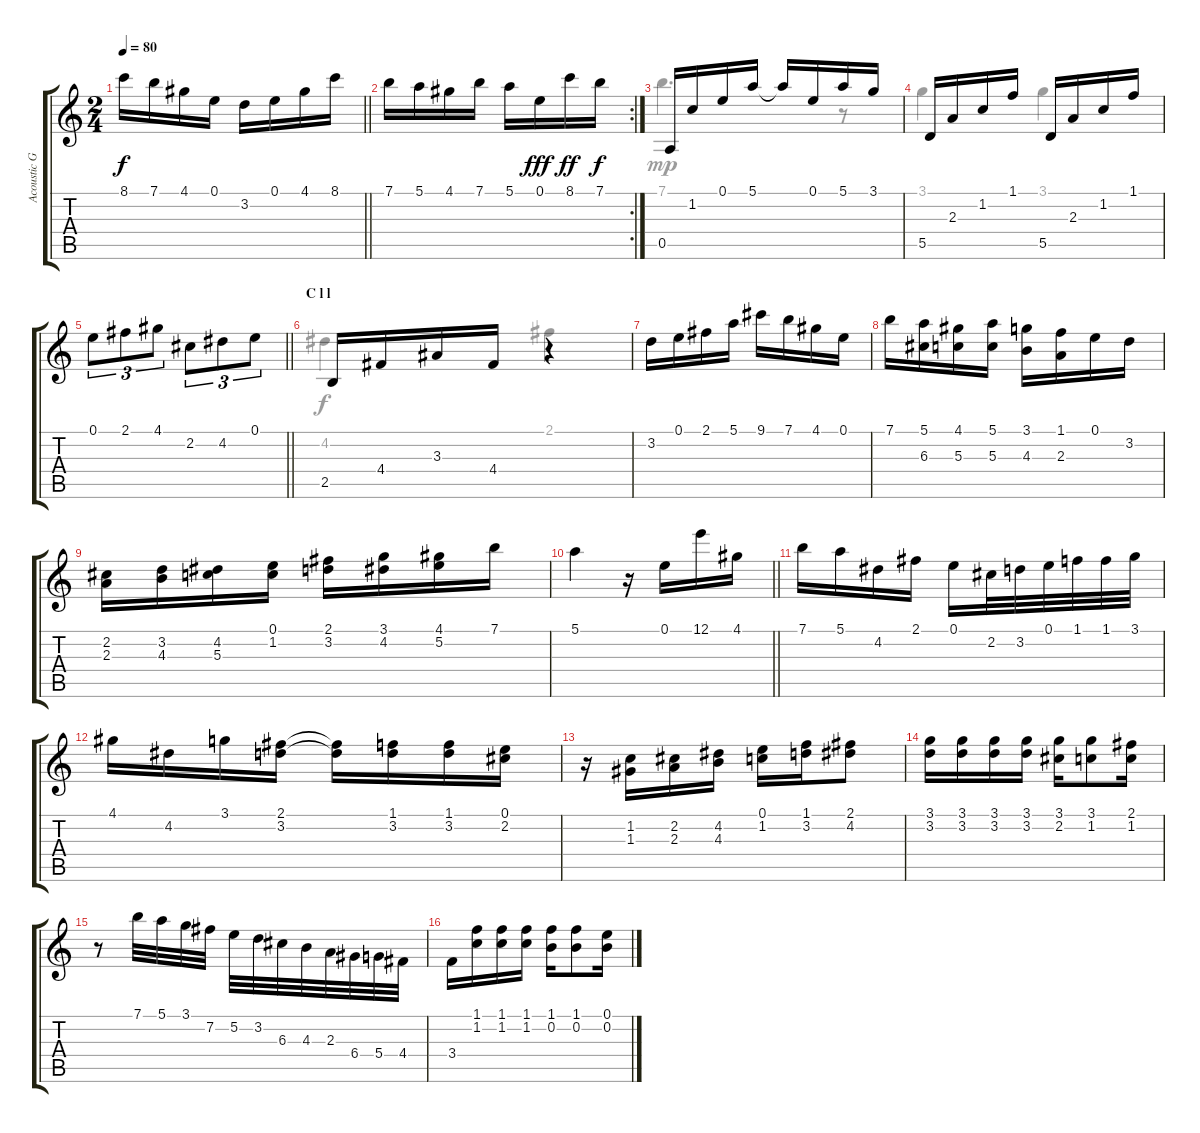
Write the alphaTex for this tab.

\track ("Acoustic Guitar" "Acoustic G") {instrument acousticguitarnylon}
\staff {score tabs}
\tuning (E4 B3 G3 D3 A2 E2) {hide}
\voice
\ts (2 4)
\tempo 80
\clef g2
\barLineRight lightlight
\ks c
8.1.16{dy f} 7.1.16 4.1.16 0.1.16 3.2.16 0.1.16 4.1.16 8.1.16 |
\rc 2
7.1.16 5.1.16 4.1.16 7.1.16 5.1.16 0.1.16{dy fff} 8.1.16{dy ff} 7.1.16{dy f} |
0.5.16 1.2.16 0.1.16 5.1.16 5.1{t}.16 0.1.16 5.1.16 3.1.16 |
5.5.16 2.3.16 1.2.16 1.1.16 5.5.16 2.3.16 1.2.16 1.1.16 |
\barLineRight lightlight
0.1.8{tu (3 2)} 2.1.8{tu (3 2)} 4.1.8{tu (3 2)} 2.2.8{tu (3 2)} 4.2.8{tu (3 2)} 0.1.8{tu (3 2)} |
\section ("" "C l l")
2.5.16 4.4.16 3.3.16 4.4.16 r.4 |
3.2.16 0.1.16 2.1.16 5.1.16 9.1.16 7.1.16 4.1.16 0.1.16 |
7.1.16 (5.1 6.3).16 (4.1 5.3).16 (5.1 5.3).16 (3.1 4.3).16 (1.1 2.3).16 0.1.16 3.2.16 |
(2.2 2.3).16 (3.2 4.3).16 (4.2 5.3).16 (0.1 1.2).16 (2.1 3.2).16 (3.1 4.2).16 (4.1 5.2).16 7.1.16 |
\barLineRight lightlight
5.1.4 r.16 0.1.16 12.1.16 4.1.16 |
7.1.16 5.1.16 4.2.16 2.1.16 0.1.16 2.2.32 3.2.32 0.1.32 1.1.32 1.1.32 3.1.32 |
4.1.16 4.2.16 3.1.16 (2.1 3.2).16 (2.1{t} 3.2{t}).16 (1.1 3.2).16 (1.1 3.2).16 (0.1 2.2).16 |
r.16 (1.2 1.3).16 (2.2 2.3).16 (4.2 4.3).16 (0.1 1.2).16 (1.1 3.2).16 (2.1 4.2).8 |
(3.1 3.2).16 (3.1 3.2).16 (3.1 3.2).16 (3.1 3.2).16 (3.1 2.2).16 (3.1 1.2).8 (2.1 1.2).16 |
r.8 7.1.32 5.1.32 3.1.32 7.2.32 5.2.32 3.2.32 6.3.32 4.3.32 2.3.32 6.4.32 5.4.32 4.4.32 |
3.4.16 (1.1 1.2).16 (1.1 1.2).16 (1.1 1.2).16 (1.1 0.2).16 (1.1 0.2).8 (0.1 0.2).16
\voice
\clef g2
\ottava regular
\simile none
\barLineRight lightlight
\ks c
|
|
7.1.4{d dy mp} r.8 |
3.1.4 3.1.4 |
\barLineRight lightlight
|
4.2.4{dy f} 2.1.4 |
|
|
|
\barLineRight lightlight
|
|
|
|
|
|
